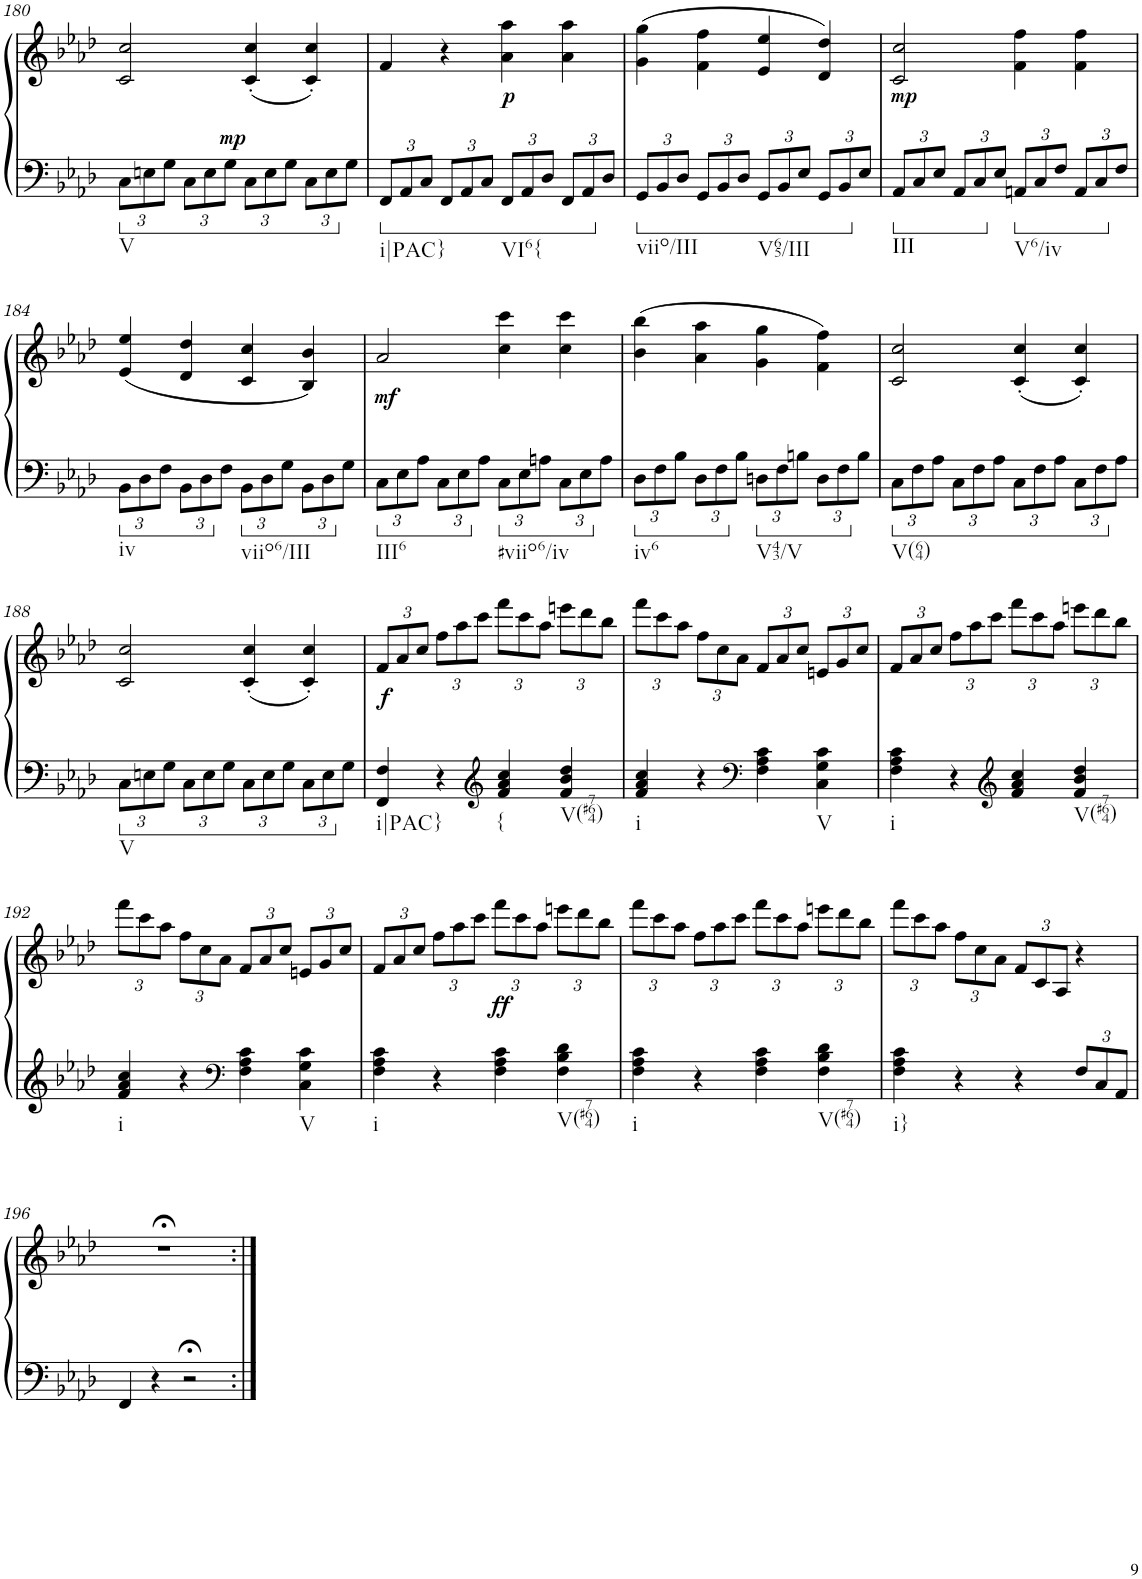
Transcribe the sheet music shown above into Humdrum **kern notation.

**kern	**kern	**dynam
*part1	*part1	*part1
*staff2	*staff1	*staff1/2
*I"Piano	*	*
*I'Pno.	*	*
!!LO:PB:g=z
*clefF4	*clefG2	*
*k[b-e-a-d-]	*k[b-e-a-d-]	*
*A-:	*A-:	*
*M2/2	*M2/2	*
*met(c|)	*met(c|)	*
*Xbrackettup	*	*
=180	=180	=180
!LO:TX:b:t=V	!	!
12C\L	2c/ 2cc/	.
12En\	.	.
12G\J	.	.
12C\L	.	.
12E\	.	.
!	!	!LO:DY:a=2
12G\J	.	mp
12C\L	(4c/' 4cc/'	.
12E\	.	.
12G\J	.	.
12C\L	4c/' 4cc/')	.
12E\	.	.
12G\J	.	.
=181	=181	=181
!LO:TX:b:t=i|PAC}	!	!
12FF/L	4f/	.
12AA-/	.	.
12C/J	.	.
12FF/L	4r	.
12AA-/	.	.
12C/J	.	.
!LO:TX:b:t=VI6{	!	!
!	!	!LO:DY:b
12FF/L	4a-\ 4aa-\	p
12AA-/	.	.
12D-/J	.	.
12FF/L	4a-\ 4aa-\	.
12AA-/	.	.
12D-/J	.	.
=182	=182	=182
!LO:TX:b:t=viio/III	!	!
12GG/L	(4g\ 4gg\	.
12BB-/	.	.
12D-/J	.	.
12GG/L	4f\ 4ff\	.
12BB-/	.	.
12D-/J	.	.
!LO:TX:b:t=V65/III	!	!
12GG/L	4e-/ 4ee-/	.
12BB-/	.	.
12E-/J	.	.
12GG/L	4d-/ 4dd-/)	.
12BB-/	.	.
12E-/J	.	.
=183	=183	=183
!LO:TX:b:t=III	!	!
!	!	!LO:DY:b
12AA-/L	2c/ 2cc/	mp
12C/	.	.
12E-/J	.	.
12AA-/L	.	.
12C/	.	.
12E-/J	.	.
!LO:TX:b:t=V6/iv	!	!
12AAn/L	4f\ 4ff\	.
12C/	.	.
12F/J	.	.
12AA/L	4f\ 4ff\	.
12C/	.	.
12F/J	.	.
!!LO:LB:g=z
=184	=184	=184
!LO:TX:b:t=iv	!	!
12BB-\L	(4e-/ 4ee-/	.
12D-\	.	.
12F\J	.	.
12BB-\L	4d-/ 4dd-/	.
12D-\	.	.
12F\J	.	.
!LO:TX:b:t=viio6/III	!	!
12BB-\L	4c/ 4cc/	.
12D-\	.	.
12G\J	.	.
12BB-\L	4B-/ 4b-/)	.
12D-\	.	.
12G\J	.	.
=185	=185	=185
!LO:TX:b:t=III6	!	!
!	!	!LO:DY:b
12C\L	2a-/	mf
12E-\	.	.
12A-\J	.	.
12C\L	.	.
12E-\	.	.
12A-\J	.	.
!LO:TX:b:t=#viio6/iv	!	!
12C\L	4cc\ 4ccc\	.
12E-\	.	.
12An\J	.	.
12C\L	4cc\ 4ccc\	.
12E-\	.	.
12A\J	.	.
=186	=186	=186
!LO:TX:b:t=iv6	!	!
12D-\L	(4b-\ 4bb-\	.
12F\	.	.
12B-\J	.	.
12D-\L	4a-\ 4aa-\	.
12F\	.	.
12B-\J	.	.
!LO:TX:b:t=V43/V	!	!
12Dn\L	4g\ 4gg\	.
12F\	.	.
12Bn\J	.	.
12D\L	4f\ 4ff\)	.
12F\	.	.
12B\J	.	.
=187	=187	=187
!LO:TX:b:t=V(64)	!	!
12C\L	2c/ 2cc/	.
12F\	.	.
12A-\J	.	.
12C\L	.	.
12F\	.	.
12A-\J	.	.
12C\L	(4c/' 4cc/'	.
12F\	.	.
12A-\J	.	.
12C\L	4c/' 4cc/')	.
12F\	.	.
12A-\J	.	.
!!LO:LB:g=z
=188	=188	=188
!LO:TX:b:t=V	!	!
12C\L	2c/ 2cc/	.
12En\	.	.
12G\J	.	.
12C\L	.	.
12E\	.	.
12G\J	.	.
12C\L	(4c/' 4cc/'	.
12E\	.	.
12G\J	.	.
12C\L	4c/' 4cc/')	.
12E\	.	.
12G\J	.	.
=189	=189	=189
*	*Xbrackettup	*
!LO:TX:b:t=i|PAC}	!	!
!	!	!LO:DY:b
4FF/ 4F/	12f/L	f
.	12a-/	.
.	12cc/J	.
4r	12ff\L	.
.	12aa-\	.
.	12ccc\J	.
*clefG2	*	*
!LO:TX:b:t={	!	!
4f/ 4a-/ 4cc/	12fff\L	.
.	12ccc\	.
.	12aa-\J	.
!LO:TX:b:t=V(#764)	!	!
4f/ 4b-/ 4dd-/	12eeen\L	.
.	12ddd-\	.
.	12bb-\J	.
=190	=190	=190
!LO:TX:b:t=i	!	!
4f/ 4a-/ 4cc/	12fff\L	.
.	12ccc\	.
.	12aa-\J	.
4r	12ff\L	.
.	12cc\	.
.	12a-\J	.
*clefF4	*	*
4F\ 4A-\ 4c\	12f/L	.
.	12a-/	.
.	12cc/J	.
!LO:TX:b:t=V	!	!
4C\ 4G\ 4c\	12en/L	.
.	12g/	.
.	12cc/J	.
=191	=191	=191
!LO:TX:b:t=i	!	!
4F\ 4A-\ 4c\	12f/L	.
.	12a-/	.
.	12cc/J	.
4r	12ff\L	.
.	12aa-\	.
.	12ccc\J	.
*clefG2	*	*
4f/ 4a-/ 4cc/	12fff\L	.
.	12ccc\	.
.	12aa-\J	.
!LO:TX:b:t=V(#764)	!	!
4f/ 4b-/ 4dd-/	12eeen\L	.
.	12ddd-\	.
.	12bb-\J	.
!!LO:LB:g=z
=192	=192	=192
!LO:TX:b:t=i	!	!
4f/ 4a-/ 4cc/	12fff\L	.
.	12ccc\	.
.	12aa-\J	.
4r	12ff\L	.
.	12cc\	.
.	12a-\J	.
*clefF4	*	*
4F\ 4A-\ 4c\	12f/L	.
.	12a-/	.
.	12cc/J	.
!LO:TX:b:t=V	!	!
4C\ 4G\ 4c\	12en/L	.
.	12g/	.
.	12cc/J	.
=193	=193	=193
!LO:TX:b:t=i	!	!
4F\ 4A-\ 4c\	12f/L	.
.	12a-/	.
.	12cc/J	.
4r	12ff\L	.
.	12aa-\	.
.	12ccc\J	.
!	!	!LO:DY:b
4F\ 4A-\ 4c\	12fff\L	ff
.	12ccc\	.
.	12aa-\J	.
!LO:TX:b:t=V(#764)	!	!
4F\ 4B-\ 4d-\	12eeen\L	.
.	12ddd-\	.
.	12bb-\J	.
=194	=194	=194
!LO:TX:b:t=i	!	!
4F\ 4A-\ 4c\	12fff\L	.
.	12ccc\	.
.	12aa-\J	.
4r	12ff\L	.
.	12aa-\	.
.	12ccc\J	.
4F\ 4A-\ 4c\	12fff\L	.
.	12ccc\	.
.	12aa-\J	.
!LO:TX:b:t=V(#764)	!	!
4F\ 4B-\ 4d-\	12eeen\L	.
.	12ddd-\	.
.	12bb-\J	.
=195	=195	=195
!LO:TX:b:t=i}	!	!
4F\ 4A-\ 4c\	12fff\L	.
.	12ccc\	.
.	12aa-\J	.
4r	12ff\L	.
.	12cc\	.
.	12a-\J	.
4r	12f/L	.
.	12c/	.
.	12A-/J	.
12F/L	4r	.
12C/	.	.
12AA-/J	.	.
!!LO:LB:g=z
=196	=196	=196
4FF/	1r;<	.
4r	.	.
2r;<	.	.
=:|!	=:|!	=:|!
*-	*-	*-
